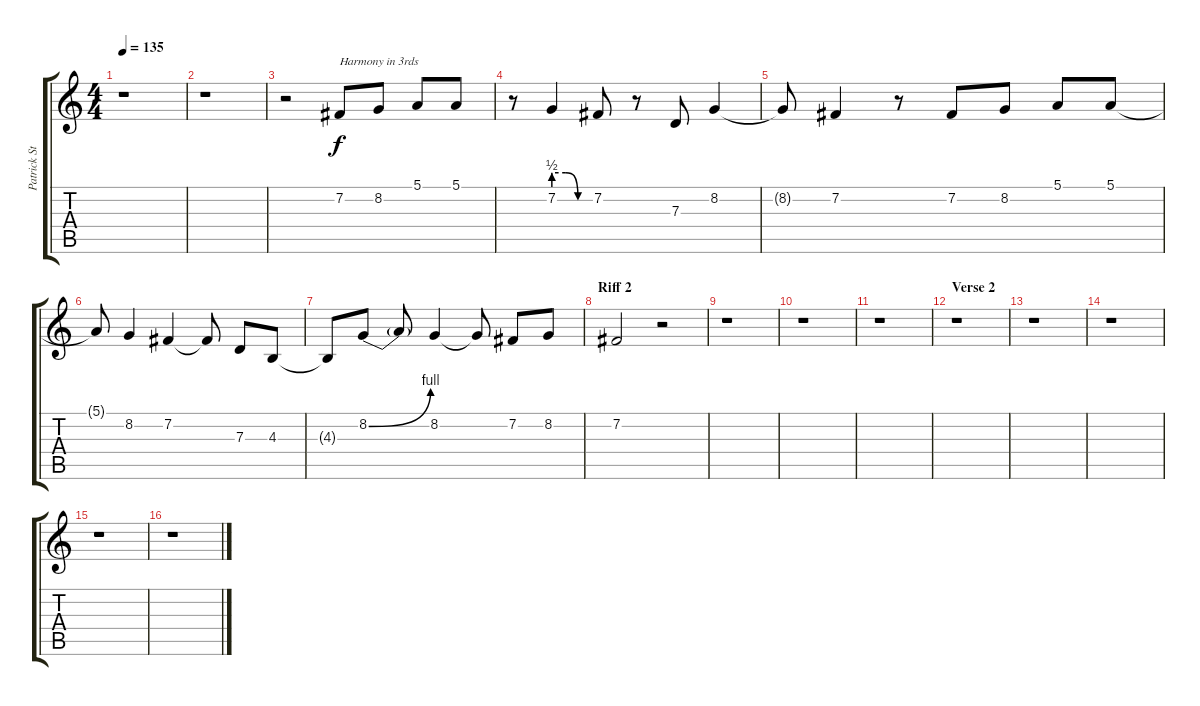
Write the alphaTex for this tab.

\track ("Patrick Stumph (Backing Vocals and Harmo" "Patrick St") {instrument oboe}
\staff {score tabs}
\tuning (E4 B3 G3 D3 A2 E2) {hide}
\ts (4 4)
\tempo 135
\clef g2
\ks c
r.1{dy f} |
r.1 |
r.2 7.2.8{txt "Harmony in 3rds"} 8.2.8 5.1.8 5.1.8 |
r.8 7.2{be (custom 0 2 20 2 40 0 60 0)}.4 7.2.8 r.8 7.3.8 8.2.4 |
8.2{t}.8 7.2.4 r.8 7.2.8 8.2.8 5.1.8 5.1.8 |
5.1{t}.8 8.2.4 7.2.4 7.2{t}.8 7.3.8 4.3.8 |
4.3{t}.8 8.2{be (bend 0 0 60 4)}.8 8.2{t}.8 8.2.4 8.2{t}.8 7.2.8 8.2.8 |
\section ("" "Riff 2")
7.2.2 r.2 |
r.1 |
r.1 |
r.1 |
\section ("" "Verse 2")
r.1 |
r.1 |
r.1 |
r.1 |
r.1
